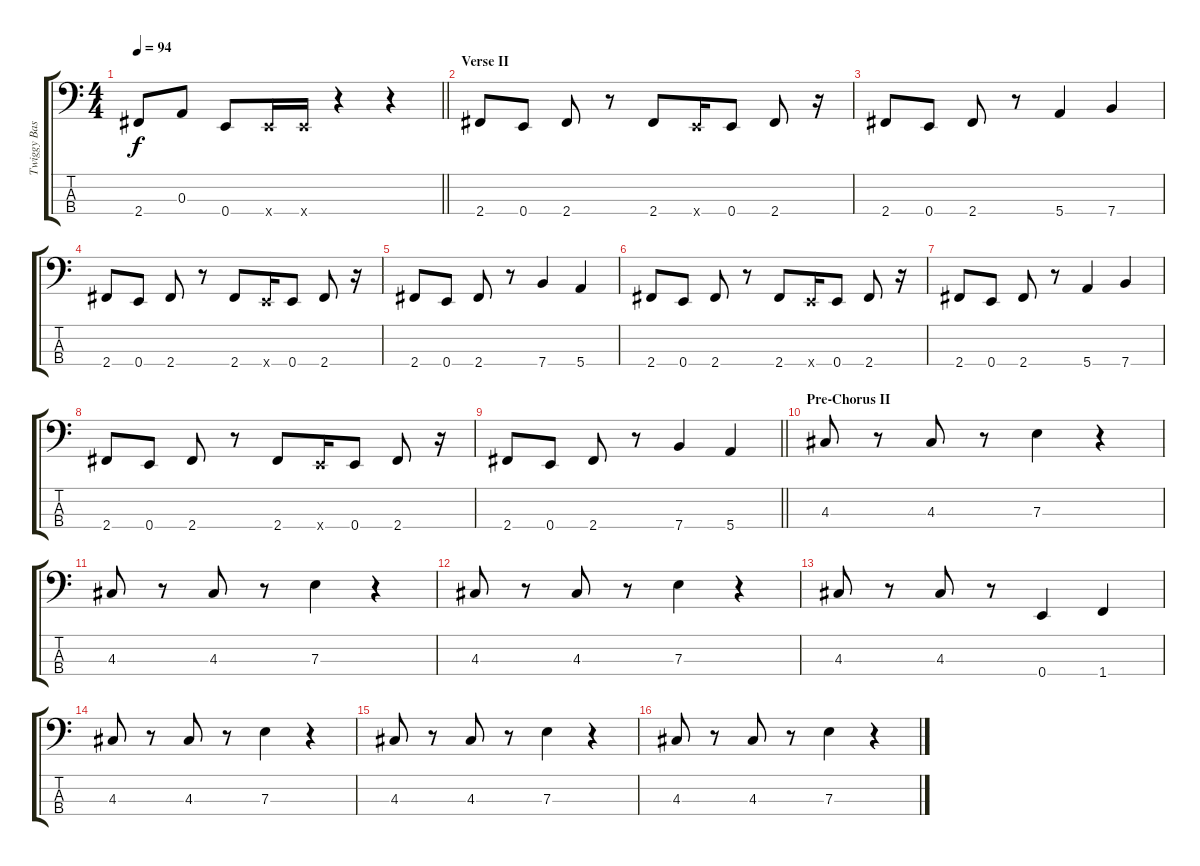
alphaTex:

\track ("Twiggy Bass" "Twiggy Bas") {instrument synthbass2}
\staff {score tabs}
\tuning (G2 D2 A1 E1) {hide}
\ts (4 4)
\tempo 94
\clef f4
\barLineRight lightlight
\ks c
2.4.8{dy f} 0.3.8 0.4.8 0.4{x}.16 0.4{x}.16 r.4 r.4 |
\section ("" "Verse II")
2.4.8 0.4.8 2.4.8 r.8 2.4.8 0.4{x}.16 0.4.8 2.4.8 r.16 |
2.4.8 0.4.8 2.4.8 r.8 5.4.4 7.4.4 |
2.4.8 0.4.8 2.4.8 r.8 2.4.8 0.4{x}.16 0.4.8 2.4.8 r.16 |
2.4.8 0.4.8 2.4.8 r.8 7.4.4 5.4.4 |
2.4.8 0.4.8 2.4.8 r.8 2.4.8 0.4{x}.16 0.4.8 2.4.8 r.16 |
2.4.8 0.4.8 2.4.8 r.8 5.4.4 7.4.4 |
2.4.8 0.4.8 2.4.8 r.8 2.4.8 0.4{x}.16 0.4.8 2.4.8 r.16 |
\barLineRight lightlight
2.4.8 0.4.8 2.4.8 r.8 7.4.4 5.4.4 |
\section ("" "Pre-Chorus II")
4.3.8 r.8 4.3.8 r.8 7.3.4 r.4 |
4.3.8 r.8 4.3.8 r.8 7.3.4 r.4 |
4.3.8 r.8 4.3.8 r.8 7.3.4 r.4 |
4.3.8 r.8 4.3.8 r.8 0.4.4 1.4.4 |
4.3.8 r.8 4.3.8 r.8 7.3.4 r.4 |
4.3.8 r.8 4.3.8 r.8 7.3.4 r.4 |
4.3.8 r.8 4.3.8 r.8 7.3.4 r.4
